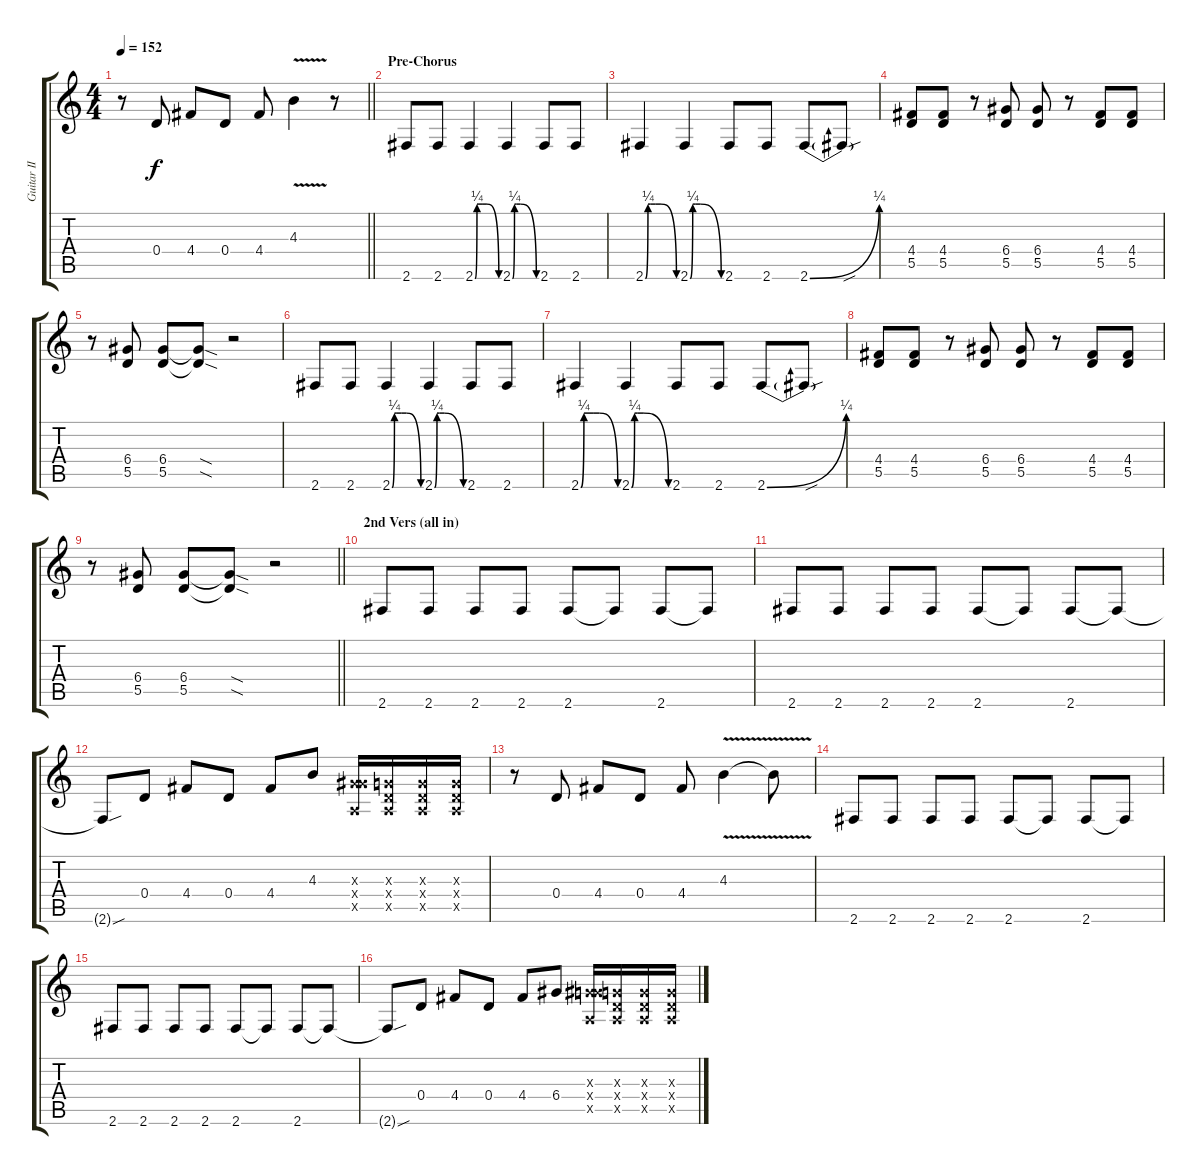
\track ("Guitar II" "Guitar II") {instrument overdrivenguitar}
\staff {score tabs}
\tuning (E4 B3 G3 D3 A2 E2) {hide}
\ts (4 4)
\tempo 152
\clef g2
\barLineRight lightlight
\ks c
r.8{dy f} 0.4.8 4.4.8 0.4.8 4.4.8 4.3{v}.4 r.8 |
\section ("" "Pre-Chorus")
2.6.8 2.6.8 2.6{be (custom 0 0 5 1 10 1 20 1 30 1 60 0)}.4 2.6{be (custom 0 0 5 1 10 1 20 1 60 0)}.4 2.6.8 2.6.8 |
2.6{be (custom 0 0 5 1 10 1 20 1 30 1 60 0)}.4 2.6{be (custom 0 0 5 1 10 1 20 1 60 0)}.4 2.6.8 2.6.8 2.6{be (bend 0 0 60 1)}.8 2.6{sou t}.8 |
(4.4 5.5).8 (4.4 5.5).8 r.8 (6.4 5.5).8 (6.4 5.5).8 r.8 (4.4 5.5).8 (4.4 5.5).8 |
r.8 (6.4 5.5).8 (6.4 5.5).8 (6.4{sod t} 5.5{sod t}).8 r.2 |
2.6.8 2.6.8 2.6{be (custom 0 0 5 1 10 1 20 1 30 1 60 0)}.4 2.6{be (custom 0 0 5 1 10 1 20 1 60 0)}.4 2.6.8 2.6.8 |
2.6{be (custom 0 0 5 1 10 1 20 1 30 1 60 0)}.4 2.6{be (custom 0 0 5 1 10 1 20 1 60 0)}.4 2.6.8 2.6.8 2.6{be (bend 0 0 60 1)}.8 2.6{sou t}.8 |
(4.4 5.5).8 (4.4 5.5).8 r.8 (6.4 5.5).8 (6.4 5.5).8 r.8 (4.4 5.5).8 (4.4 5.5).8 |
\barLineRight lightlight
r.8 (6.4 5.5).8 (6.4 5.5).8 (6.4{sod t} 5.5{sod t}).8 r.2 |
\section ("" "2nd Vers (all in)")
2.6.8 2.6.8 2.6.8 2.6.8 2.6.8 2.6{t}.8 2.6.8 2.6{t}.8 |
2.6.8 2.6.8 2.6.8 2.6.8 2.6.8 2.6{t}.8 2.6.8 2.6{t}.8 |
2.6{sou t}.8 0.4.8 4.4.8 0.4.8 4.4.8 4.3.8 (0.3{x} 6.4{x} 0.5{x}).16 (0.3{x} 0.4{x} 0.5{x}).16 (0.3{x} 0.4{x} 0.5{x}).16 (0.3{x} 0.4{x} 0.5{x}).16 |
r.8 0.4.8 4.4.8 0.4.8 4.4.8 4.3{v}.4 4.3{t}.8 |
2.6.8 2.6.8 2.6.8 2.6.8 2.6.8 2.6{t}.8 2.6.8 2.6{t}.8 |
2.6.8 2.6.8 2.6.8 2.6.8 2.6.8 2.6{t}.8 2.6.8 2.6{t}.8 |
2.6{sou t}.8 0.4.8 4.4.8 0.4.8 4.4.8 6.4.8 (0.3{x} 6.4{x} 0.5{x}).16 (0.3{x} 0.4{x} 0.5{x}).16 (0.3{x} 0.4{x} 0.5{x}).16 (0.3{x} 0.4{x} 0.5{x}).16
